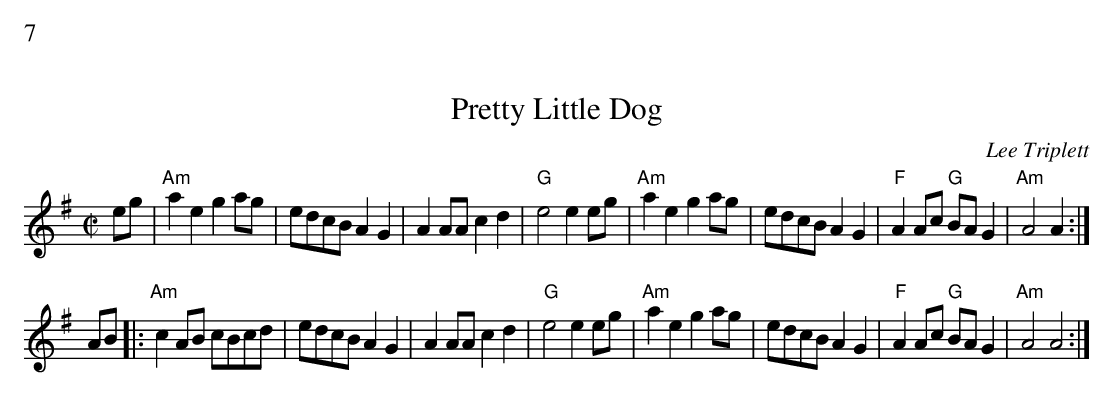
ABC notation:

X:1
%%text 7
T:Pretty Little Dog
C:Lee Triplett
M:C|
L:1/8
K:Ador
eg |"Am" a2 e2 g2 ag | edcB A2 G2 | A2 AA c2 d2 |"G" e4 e2 eg |\
"Am"a2 e2 g2 ag | edcB A2 G2 |"F" A2 Ac "G"BAG2 | "Am"A4 A2  :|
AB|:"Am"c2 AB cBcd | edcB A2 G2 | A2 AA c2 d2 |"G" e4 e2 eg |\
"Am"a2 e2 g2 ag | edcB A2 G2 |"F" A2 Ac "G"BAG2 | "Am"A4 A4 :|
